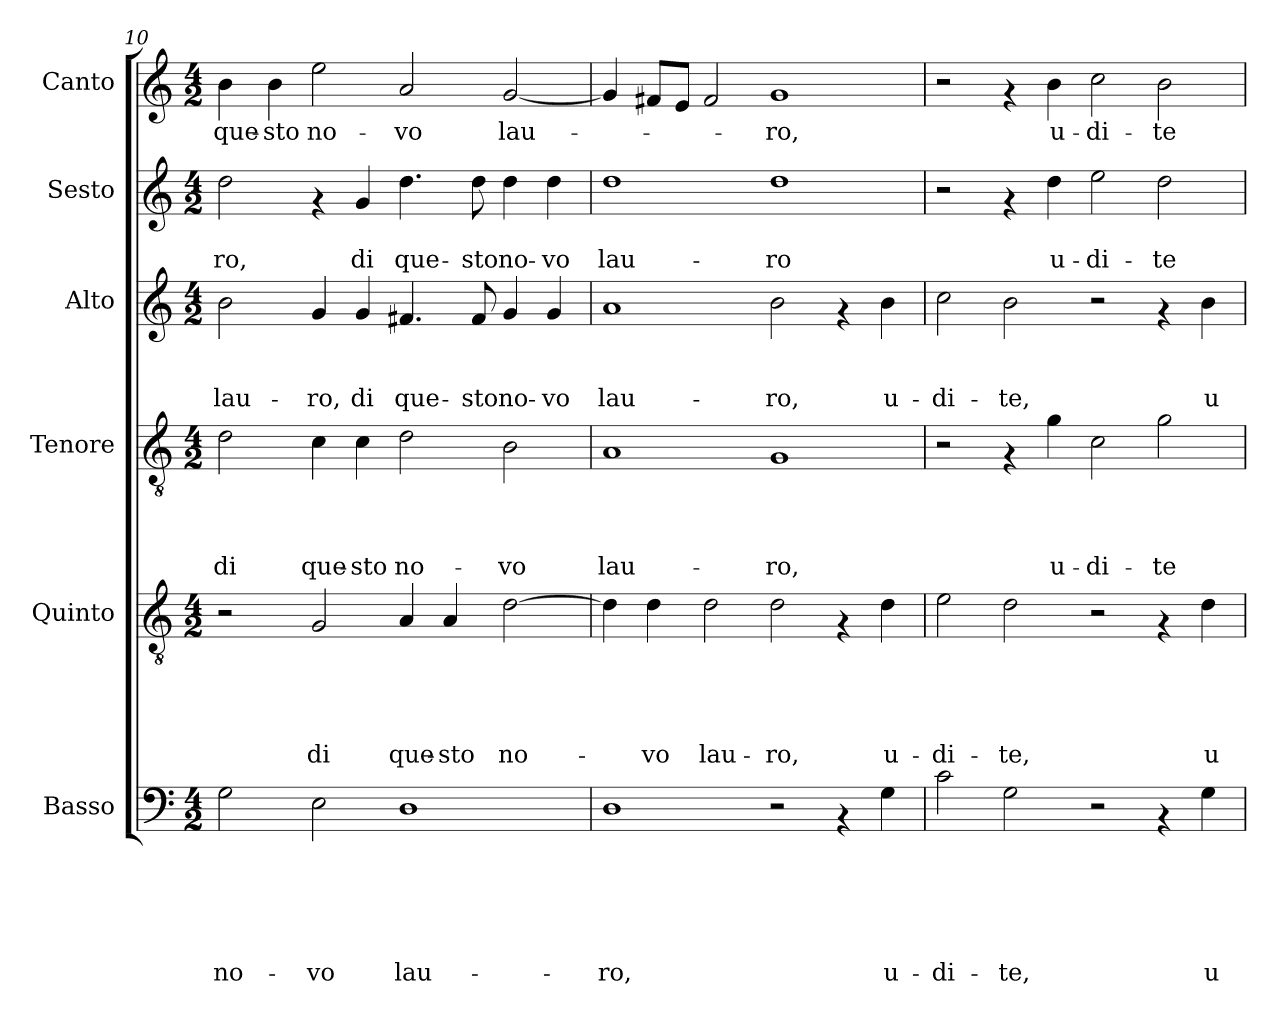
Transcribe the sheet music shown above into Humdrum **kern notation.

**kern	**text	**text	**text	**text	**text	**text	**kern	**text	**text	**text	**text	**text	**kern	**text	**text	**text	**text	**kern	**text	**text	**text	**kern	**text	**text	**kern	**text
*part6	*part6	*part6	*part6	*part6	*part6	*part6	*part5	*part5	*part5	*part5	*part5	*part5	*part4	*part4	*part4	*part4	*part4	*part3	*part3	*part3	*part3	*part2	*part2	*part2	*part1	*part1
*staff6	*staff6	*staff6	*staff6	*staff6	*staff6	*staff6	*staff5	*staff5	*staff5	*staff5	*staff5	*staff5	*staff4	*staff4	*staff4	*staff4	*staff4	*staff3	*staff3	*staff3	*staff3	*staff2	*staff2	*staff2	*staff1	*staff1
*I"Basso	*	*	*	*	*	*	*I"Quinto	*	*	*	*	*	*I"Tenore	*	*	*	*	*I"Alto	*	*	*	*I"Sesto	*	*	*I"Canto	*
*I'B.	*	*	*	*	*	*	*I'Q.	*	*	*	*	*	*I'T.	*	*	*	*	*I'A.	*	*	*	*I'S.	*	*	*I'C.	*
*clefF4	*	*	*	*	*	*	*clefGv2	*	*	*	*	*	*clefGv2	*	*	*	*	*clefG2	*	*	*	*clefG2	*	*	*clefG2	*
*k[]	*	*	*	*	*	*	*k[]	*	*	*	*	*	*k[]	*	*	*	*	*k[]	*	*	*	*k[]	*	*	*k[]	*
*C:	*	*	*	*	*	*	*C:	*	*	*	*	*	*C:	*	*	*	*	*C:	*	*	*	*C:	*	*	*C:	*
*M4/2	*	*	*	*	*	*	*M4/2	*	*	*	*	*	*M4/2	*	*	*	*	*M4/2	*	*	*	*M4/2	*	*	*M4/2	*
=10	=10	=10	=10	=10	=10	=10	=10	=10	=10	=10	=10	=10	=10	=10	=10	=10	=10	=10	=10	=10	=10	=10	=10	=10	=10	=10
!	!	!	!	!	!	!LO:LY:b	!	!	!	!	!	!	!	!	!	!	!LO:LY:b	!	!	!	!LO:LY:b	!	!	!LO:LY:b	!	!LO:LY:b
2G\	.	.	.	.	.	no-	2r	.	.	.	.	.	2d\	.	.	.	di	2b\	.	.	lau-	2dd\	.	-ro,	4b\	que-
!	!	!	!	!	!	!	!	!	!	!	!	!	!	!	!	!	!	!	!	!	!	!	!	!	!	!LO:LY:b
.	.	.	.	.	.	.	.	.	.	.	.	.	.	.	.	.	.	.	.	.	.	.	.	.	4b\	-sto
!	!	!	!	!	!	!LO:LY:b	!	!	!	!	!	!LO:LY:b	!	!	!	!	!LO:LY:b	!	!	!	!LO:LY:b	!	!	!	!	!LO:LY:b
2E\	.	.	.	.	.	-vo	2G/	.	.	.	.	di	4c\	.	.	.	que-	4g/	.	.	-ro,	4rf	.	.	2ee\	no-
!	!	!	!	!	!	!	!	!	!	!	!	!	!	!	!	!	!LO:LY:b	!	!	!	!LO:LY:b	!	!	!LO:LY:b	!	!
.	.	.	.	.	.	.	.	.	.	.	.	.	4c\	.	.	.	-sto	4g/	.	.	di	4g/	.	di	.	.
!	!	!	!	!	!	!LO:LY:b	!	!	!	!	!	!LO:LY:b	!	!	!	!	!LO:LY:b	!	!	!	!LO:LY:b	!	!	!LO:LY:b	!	!LO:LY:b
1D	.	.	.	.	.	lau-	4A/	.	.	.	.	que-	2d\	.	.	.	no-	4.f#X/	.	.	que-	4.dd\	.	que-	2a/	-vo
!	!	!	!	!	!	!	!	!	!	!	!	!LO:LY:b	!	!	!	!	!	!	!	!	!	!	!	!	!	!
.	.	.	.	.	.	.	4A/	.	.	.	.	-sto	.	.	.	.	.	.	.	.	.	.	.	.	.	.
!	!	!	!	!	!	!	!	!	!	!	!	!	!	!	!	!	!	!	!	!	!LO:LY:b	!	!	!LO:LY:b	!	!
.	.	.	.	.	.	.	.	.	.	.	.	.	.	.	.	.	.	8f#/	.	.	-sto	8dd\	.	-sto	.	.
!	!	!	!	!	!	!	!	!	!	!	!	!LO:LY:b	!	!	!	!	!LO:LY:b	!	!	!	!LO:LY:b	!	!	!LO:LY:b	!	!LO:LY:b
.	.	.	.	.	.	.	[>2d\	.	.	.	.	no-	2B\	.	.	.	-vo	4g/	.	.	no-	4dd\	.	no-	[>2g/	lau-
!	!	!	!	!	!	!	!	!	!	!	!	!	!	!	!	!	!	!	!	!	!LO:LY:b	!	!	!LO:LY:b	!	!
.	.	.	.	.	.	.	.	.	.	.	.	.	.	.	.	.	.	4g/	.	.	-vo	4dd\	.	-vo	.	.
!!LO:PB:g=z
=11	=11	=11	=11	=11	=11	=11	=11	=11	=11	=11	=11	=11	=11	=11	=11	=11	=11	=11	=11	=11	=11	=11	=11	=11	=11	=11
!	!	!	!	!	!	!LO:LY:b	!	!	!	!	!	!	!	!	!	!	!LO:LY:b	!	!	!	!LO:LY:b	!	!	!LO:LY:b	!	!
1D	.	.	.	.	.	-ro,	4d\]	.	.	.	.	.	1A	.	.	.	lau-	1a	.	.	lau-	1dd	.	lau-	4g/]	.
!	!	!	!	!	!	!	!	!	!	!	!	!LO:LY:b	!	!	!	!	!	!	!	!	!	!	!	!	!	!
.	.	.	.	.	.	.	4d\	.	.	.	.	-vo	.	.	.	.	.	.	.	.	.	.	.	.	8f#X/L	.
.	.	.	.	.	.	.	.	.	.	.	.	.	.	.	.	.	.	.	.	.	.	.	.	.	8e/J	.
!	!	!	!	!	!	!	!	!	!	!	!	!LO:LY:b	!	!	!	!	!	!	!	!	!	!	!	!	!	!
.	.	.	.	.	.	.	2d\	.	.	.	.	lau-	.	.	.	.	.	.	.	.	.	.	.	.	2f#/	.
!	!	!	!	!	!	!	!	!	!	!	!	!LO:LY:b	!	!	!	!	!LO:LY:b	!	!	!	!LO:LY:b	!	!	!LO:LY:b	!	!LO:LY:b
2r	.	.	.	.	.	.	2d\	.	.	.	.	-ro,	1G	.	.	.	-ro,	2b\	.	.	-ro,	1dd	.	-ro	1g	-ro,
4rAA	.	.	.	.	.	.	4rF	.	.	.	.	.	.	.	.	.	.	4rf	.	.	.	.	.	.	.	.
!	!	!	!	!	!	!LO:LY:b	!	!	!	!	!	!LO:LY:b	!	!	!	!	!	!	!	!	!LO:LY:b	!	!	!	!	!
4G\	.	.	.	.	.	u-	4d\	.	.	.	.	u-	.	.	.	.	.	4b\	.	.	u-	.	.	.	.	.
=12	=12	=12	=12	=12	=12	=12	=12	=12	=12	=12	=12	=12	=12	=12	=12	=12	=12	=12	=12	=12	=12	=12	=12	=12	=12	=12
!	!	!	!	!	!	!LO:LY:b	!	!	!	!	!	!LO:LY:b	!	!	!	!	!	!	!	!	!LO:LY:b	!	!	!	!	!
2c\	.	.	.	.	.	-di-	2e\	.	.	.	.	-di-	2r	.	.	.	.	2cc\	.	.	-di-	2r	.	.	2r	.
!	!	!	!	!	!	!LO:LY:b	!	!	!	!	!	!LO:LY:b	!	!	!	!	!	!	!	!	!LO:LY:b	!	!	!	!	!
2G\	.	.	.	.	.	-te,	2d\	.	.	.	.	-te,	4rF	.	.	.	.	2b\	.	.	-te,	4rf	.	.	4rf	.
!	!	!	!	!	!	!	!	!	!	!	!	!	!	!	!	!	!LO:LY:b	!	!	!	!	!	!	!LO:LY:b	!	!LO:LY:b
.	.	.	.	.	.	.	.	.	.	.	.	.	4g\	.	.	.	u-	.	.	.	.	4dd\	.	u-	4b\	u-
!	!	!	!	!	!	!	!	!	!	!	!	!	!	!	!	!	!LO:LY:b	!	!	!	!	!	!	!LO:LY:b	!	!LO:LY:b
2r	.	.	.	.	.	.	2r	.	.	.	.	.	2c\	.	.	.	-di-	2r	.	.	.	2ee\	.	-di-	2cc\	-di-
!	!	!	!	!	!	!	!	!	!	!	!	!	!	!	!	!	!LO:LY:b	!	!	!	!	!	!	!LO:LY:b	!	!LO:LY:b
4rAA	.	.	.	.	.	.	4rF	.	.	.	.	.	2g\	.	.	.	-te	4rf	.	.	.	2dd\	.	-te	2b\	-te
!	!	!	!	!	!	!LO:LY:b	!	!	!	!	!	!LO:LY:b	!	!	!	!	!	!	!	!	!LO:LY:b	!	!	!	!	!
4G\	.	.	.	.	.	u-	4d\	.	.	.	.	u-	.	.	.	.	.	4b\	.	.	u-	.	.	.	.	.
=	=	=	=	=	=	=	=	=	=	=	=	=	=	=	=	=	=	=	=	=	=	=	=	=	=	=
*-	*-	*-	*-	*-	*-	*-	*-	*-	*-	*-	*-	*-	*-	*-	*-	*-	*-	*-	*-	*-	*-	*-	*-	*-	*-	*-
